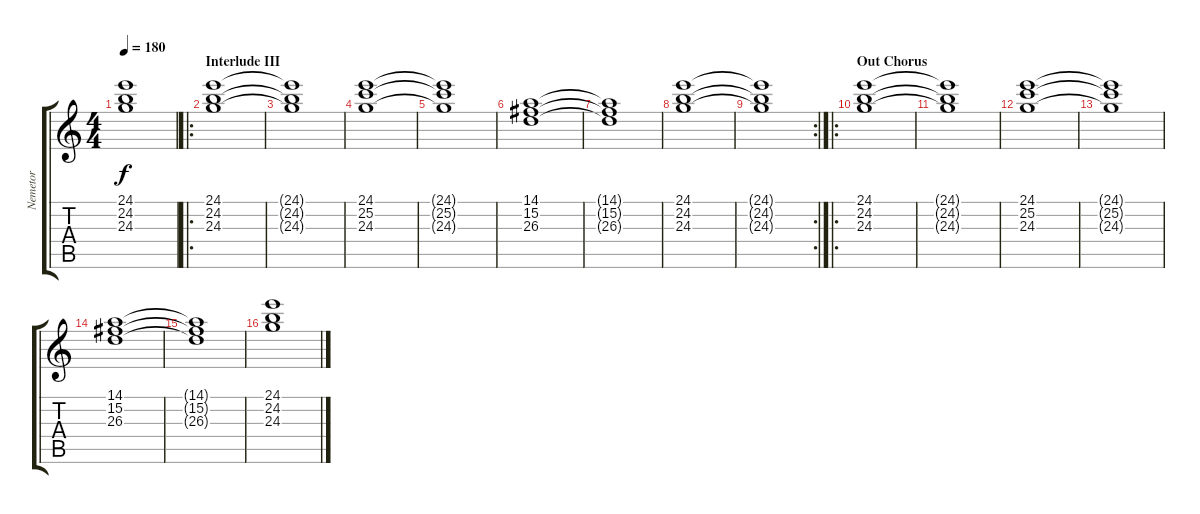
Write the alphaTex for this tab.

\track ("Nemetor" "Nemetor") {instrument stringensemble1}
\staff {score tabs}
\tuning (E4 B3 G3 D3 A2 E2) {hide}
\ts (4 4)
\tempo 180
\clef g2
\ks c
(24.1{t} 24.2{t} 24.3{t}).1{dy f} |
\ro
\section ("" "Interlude III")
(24.1 24.2 24.3).1 |
(24.1{t} 24.2{t} 24.3{t}).1 |
(24.1 25.2 24.3).1 |
(24.1{t} 25.2{t} 24.3{t}).1 |
(14.1 15.2 26.3).1 |
(14.1{t} 15.2{t} 26.3{t}).1 |
(24.1 24.2 24.3).1 |
\rc 2
(24.1{t} 24.2{t} 24.3{t}).1 |
\ro
\section ("" "Out Chorus")
(24.1 24.2 24.3).1 |
(24.1{t} 24.2{t} 24.3{t}).1 |
(24.1 25.2 24.3).1 |
(24.1{t} 25.2{t} 24.3{t}).1 |
(14.1 15.2 26.3).1 |
(14.1{t} 15.2{t} 26.3{t}).1 |
(24.1 24.2 24.3).1
